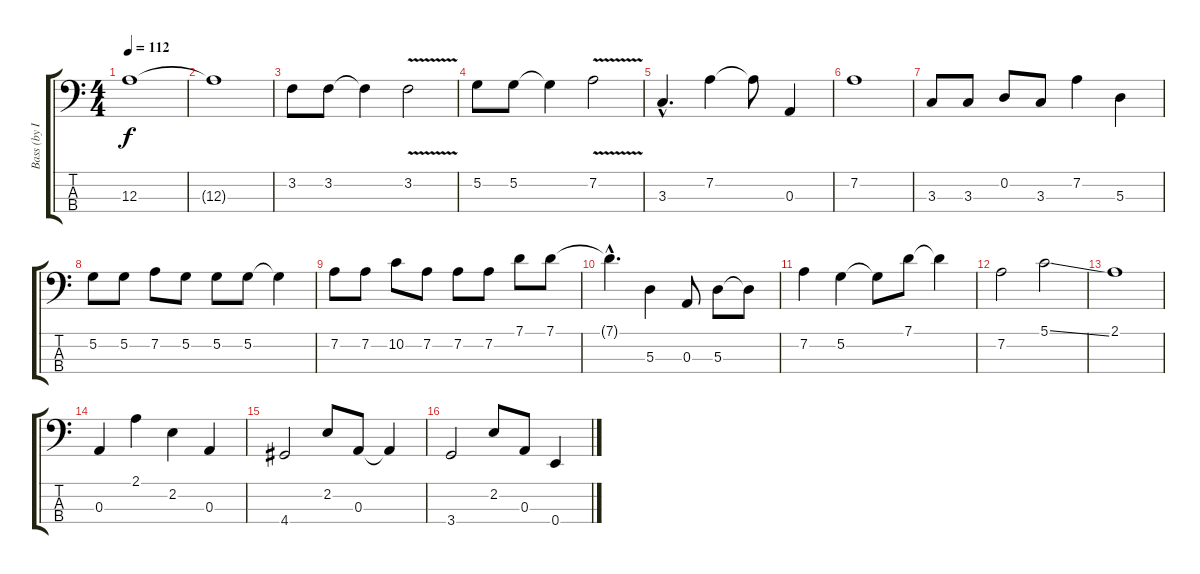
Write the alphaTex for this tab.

\track ("Bass (by IronFist)" "Bass (by I") {instrument electricbassfinger}
\staff {score tabs}
\tuning (G2 D2 A1 E1) {hide}
\ts (4 4)
\tempo 112
\clef f4
\ks c
12.3.1{dy f} |
12.3{t}.1 |
3.2.8 3.2.8 3.2{t}.4 3.2{v}.2 |
5.2.8 5.2.8 5.2{t}.4 7.2{v}.2 |
3.3{hac}.4{d} 7.2.4 7.2{t}.8 0.3.4 |
7.2.1 |
3.3.8 3.3.8 0.2.8 3.3.8 7.2.4 5.3.4 |
5.2.8 5.2.8 7.2.8 5.2.8 5.2.8 5.2.8 5.2{t}.4 |
7.2.8 7.2.8 10.2.8 7.2.8 7.2.8 7.2.8 7.1.8 7.1.8 |
7.1{hac t}.4{d} 5.3.4 0.3.8 5.3.8 5.3{t}.8 |
7.2.4 5.2.4 5.2{t}.8 7.1.8 7.1{t}.4 |
7.2.2 5.1{ss}.2 |
2.1.1 |
0.3.4 2.1.4 2.2.4 0.3.4 |
4.4.2 2.2.8 0.3.8 0.3{t}.4 |
3.4.2 2.2.8 0.3.8 0.4.4
